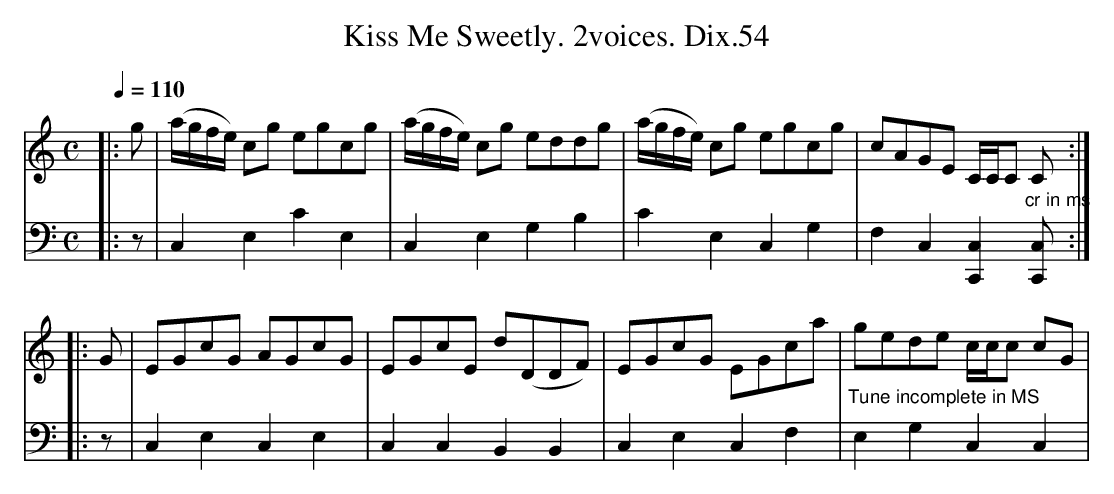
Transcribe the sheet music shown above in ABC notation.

X:1
T:Kiss Me Sweetly. 2voices. Dix.54
M:C
L:1/8
Q:1/4=110
K:C
[V:1]|:g|(a/g/f/e/) cg egcg|(a/g/f/e/) cg eddg|(a/g/f/e/) cg egcg|cAGE C/C/C C:|
[V:2]|:z|C,2E,2C2E,2|C,2E,2G,2B,2|C2E,2C,2G,2|F,2C,2[C,2C,,2]"cr in ms"[C,C,,]:|
[V:1]|:G|EGcG AGcG|EGcE d(DDF)|EGcG EGca|gede c/c/c cG|
[V:2]|:z|C,2E,2C,2E,2|C,2C,2B,,2B,,2|C,2E,2C,2F,2|"^Tune incomplete in MS"E,2G,2C,2C,2|
